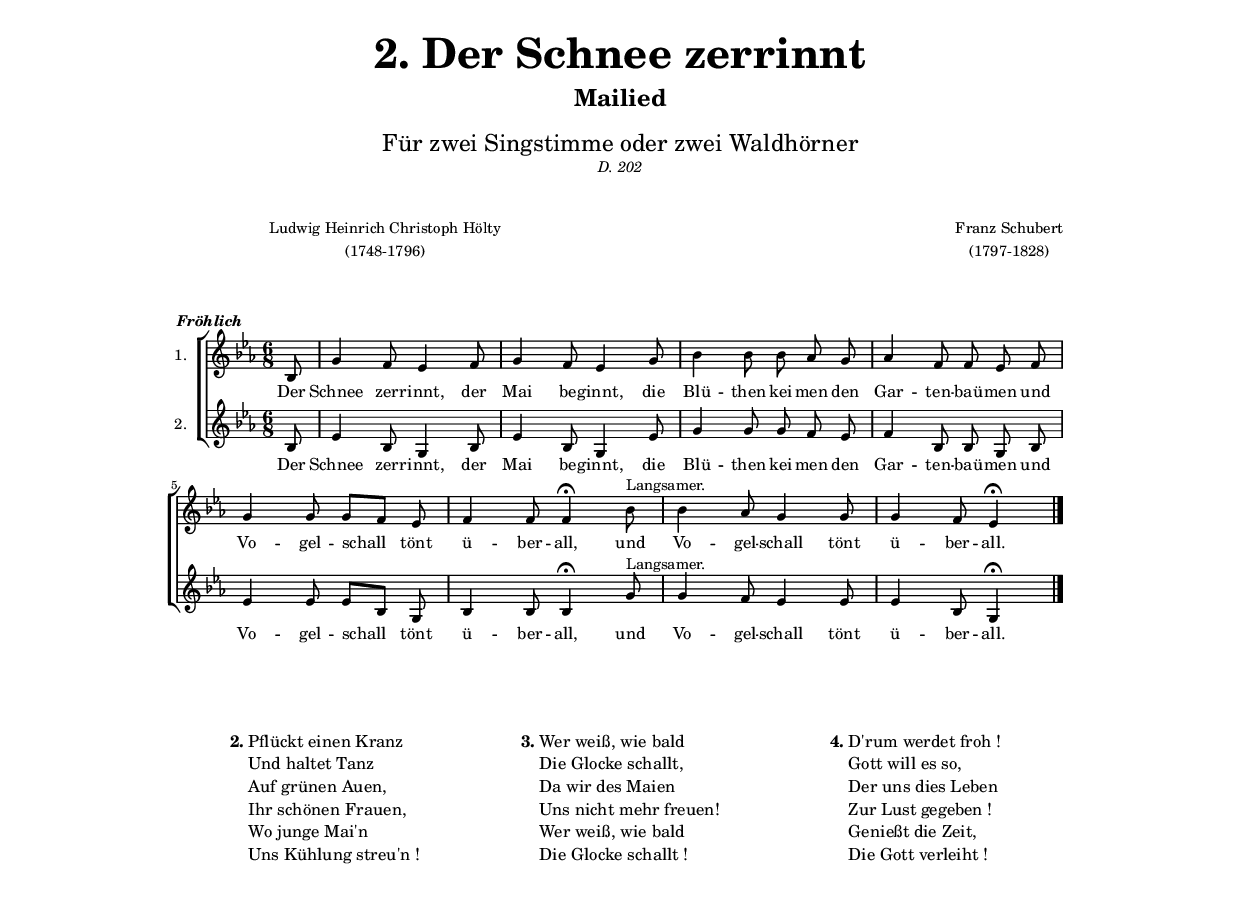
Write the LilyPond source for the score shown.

\version "2.12.3"

%---------------------------------------------------------------------------
% 
%---------------------------------------------------------------------------

\paper {
	line-width = 15\cm 
	top-margin = 1.2\cm
	bottom-margin = 2.4\cm
	after-title-space = 4\cm
	indent = 0.5\cm
}

#(set-global-staff-size 13)
#(ly:set-option 'point-and-click #f)

%---------------------------------------------------------------------------
%	
%---------------------------------------------------------------------------

\header {
	title = \markup \center-column {
		\pad-markup #3 \fontsize #+5 {
			"2. Der Schnee zerrinnt"
		}
	}
	subtitle = \markup \center-column {
		\fontsize #+3 {
			"Mailied"
			}
	}
	subsubtitle = \markup \center-column {
		\hspace #0.1 \fontsize #+5 \medium {
			"Für zwei Singstimme oder zwei Waldhörner"
		}
		\normalsize \italic \medium {
			"D. 202"
		}
	}
	composer = \markup {
		\pad-to-box #'(0 . 0) #'(0 . 5)
		\center-column {
			"Franz Schubert"
			"(1797-1828)"
		}
	}
	poet = \markup { 
		\pad-to-box #'(0 . 0) #'(3 . 9) \hspace #13 \center-column { 
			 "Ludwig Heinrich Christoph Hölty"
			 "(1748-1796)"
		 }
	}
	meter = \markup {
		\pad-to-box #'(0 . 0) #'(0 . 10) {  \bold \italic
			"Fröhlich"
		}
	}
}

%---------------------------------------------------------------------------
%	
%---------------------------------------------------------------------------

global = {
	\time 6/8
	\key es \major
	\override DynamicTextSpanner #'dash-period = #-1.0
	\override Score.Hairpin #'to-barline = ##f
}
print = {
	\autoBeamOff
	\dynamicUp
}
mid = {
	\tempo 4=122
}

horn = \markup { (Waldhörner.) }
lang = \markup { Langsamer. }
% rit = \markup { \italic { Riten. } }
% rin = \markup { \italic { Rinf. } }
% solo = \markup { SOLO }
% coro = \markup { CHOEUR }
% resp = \markup { \musicglyph #"scripts.ufermata" }
% lie = \markup { \italic { lié } }
% plie = \markup { \dynamic p {  et lié } }
% pplie = \markup { \dynamic pp {  et lié } }
% Atem = \markup { A tempo }
% resp = \markup { \line { \musicglyph #"scripts.rcomma" \translate #'(-0.8 . 1.6) \musicglyph #"scripts.ufermata" } }
% endResp = \markup { \translate #'(5.5 . 0) { \musicglyph #"scripts.ufermata" } }

%---------------------------------------------------------------------------
%	NOTES
%---------------------------------------------------------------------------

Ten = \relative c' {
	\set Staff.instrumentName = #"1."
	\partial 8 bes8
	g'4 f8 es4 f8
	g4 f8 es4 g8
	bes4 bes8 bes as g
	as4 f8 f es f
	g4 g8 g[ f] es
	f4 f8 f4^\fermata bes8^\lang
	bes4 as8 g4 g8
	\once \override Staff.TimeSignature #'stencil = ##f
    \time 5/8
	g4 f8 es4^\fermata
	\bar "|."
}
Bas = \relative c' {
	\set Staff.instrumentName = #"2."
	\partial 8 bes8
	es4 bes8 g4 bes8
	es4 bes8 g4 es'8
	g4 g8 g f es
	f4 bes,8 bes g bes
	es4 es8 es[ bes] g
	bes4 bes8 bes4^\fermata g'8^\lang
	g4 f8 es4 es8
	\once \override Staff.TimeSignature #'stencil = ##f
    \time 5/8
	es4 bes8 g4^\fermata
	\bar "|."
}

%---------------------------------------------------------------------------
%	LYRICS
%---------------------------------------------------------------------------

texte = \lyricmode {
	Der Schnee zer -- rinnt,
	der Mai be -- ginnt,
	die Blü -- then kei -- men
	den Gar -- ten -- baü -- men
	und Vo -- gel -- schall
	tönt ü -- ber -- all,
	und Vo -- gel -- schall
	tönt ü -- ber -- all.
}


%---------------------------------------------------------------------------
%	MIDI OUTPUT
%---------------------------------------------------------------------------

\score {
	<<
	\new Staff = "Ten" { \set Staff.midiInstrument = "french horn" \global \mid \Ten }
	\new Staff = "Bas" { \set Staff.midiInstrument = "bassoon" \global \mid \Bas }
	>>
	\midi { \context { \Voice \remove "Dynamic_performer" } }
}

%---------------------------------------------------------------------------
%	SHEET OUTPUT
%---------------------------------------------------------------------------

\score {
	\new ChoirStaff <<
		\new Voice << \global \print \Ten >>
		\addlyrics { \texte }
		\new Voice << \global \print \Bas >>
		\addlyrics { \texte }
	>>
	\layout  { }
}

%---------------------------------------------------------------------------
%	ADDIIONAL VERSES
%---------------------------------------------------------------------------

\markup {
	% \box
	\pad-to-box #'(0 . 0) #'(0 . 15)
	\fill-line
	\fontsize #+1 {
		\hspace #0.1 % décalage par rapport à la marge de gauche
		\column {
		\line { \bold "2."
		\column {
			"Pflückt einen Kranz"
			"Und haltet Tanz"
			"Auf grünen Auen,"
			"Ihr schönen Frauen," 
			"Wo junge Mai'n"
			"Uns Kühlung streu'n !"
			}
		}
	}
		\hspace #0.1  % ajout d'espace horizontal entre les colonnes
		\column {
		\line { \bold "3."
		\column {
			"Wer weiß, wie bald"
			"Die Glocke schallt,"
			"Da wir des Maien" 
			"Uns nicht mehr freuen!" 
			"Wer weiß, wie bald"
			"Die Glocke schallt !"
        	}
		}
	}
		\hspace #0.1  % ajout d'espace horizontal entre les colonnes
		\column {
		\line { \bold "4."
		\column {
			"D'rum werdet froh !" 
			"Gott will es so,"
			"Der uns dies Leben"
			"Zur Lust gegeben !" 
			"Genießt die Zeit," 
			"Die Gott verleiht !"
        	}
		}
	}
  \hspace #0.1 % décalage par rapport à la marge de droite
  }
}

